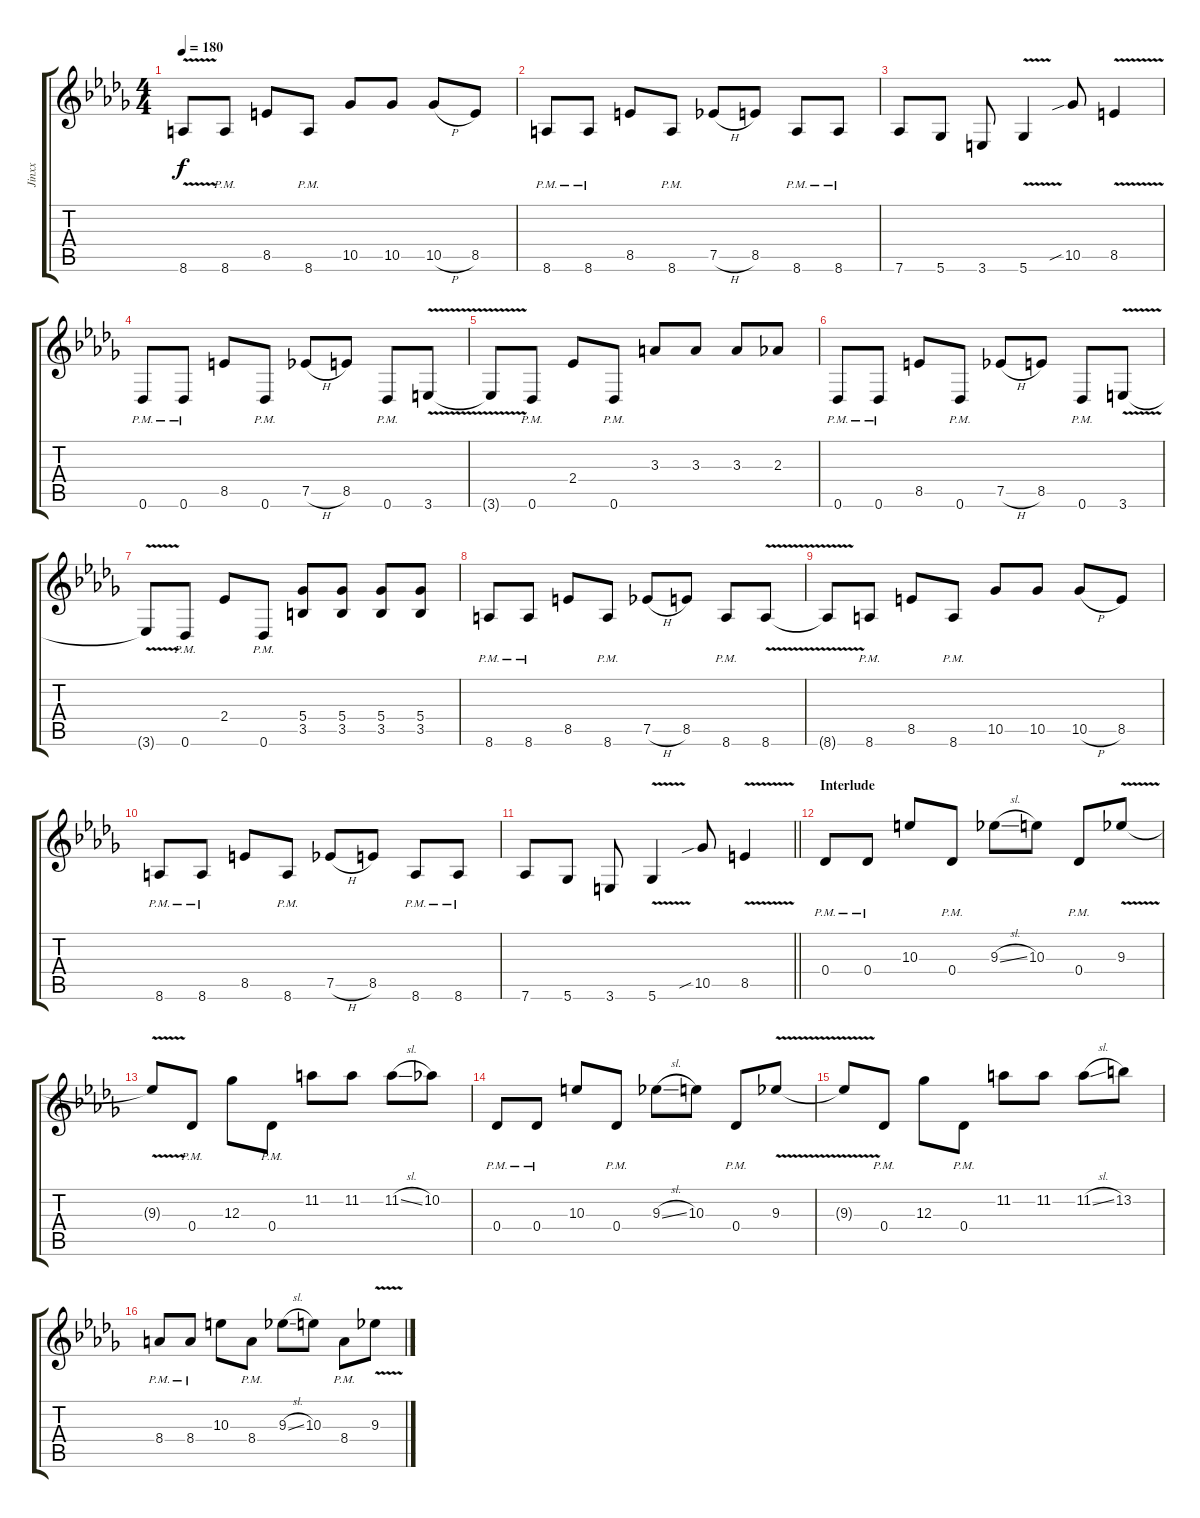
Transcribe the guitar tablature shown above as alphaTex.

\track ("Jinxx" "Jinxx") {instrument distortionguitar}
\staff {score tabs}
\tuning (Eb4 Bb3 Gb3 Db3 Ab2 Db2) {hide}
\ts (4 4)
\tempo 180
\clef g2
\ks db
8.6{v t}.8{dy f} 8.6{pm}.8 8.5.8 8.6{pm}.8 10.5.8 10.5.8 10.5{h}.8 8.5.8 |
8.6{pm}.8 8.6{pm}.8 8.5.8 8.6{pm}.8 7.5{h}.8 8.5.8 8.6{pm}.8 8.6{pm}.8 |
7.6.8 5.6.8 3.6.8 5.6{v}.4 10.5{sib}.8 8.5{v}.4 |
0.6{pm}.8 0.6{pm}.8 8.5.8 0.6{pm}.8 7.5{h}.8 8.5.8 0.6{pm}.8 3.6{v}.8 |
3.6{v t}.8 0.6{pm}.8 2.4.8 0.6{pm}.8 3.3.8 3.3.8 3.3.8 2.3.8 |
0.6{pm}.8 0.6{pm}.8 8.5.8 0.6{pm}.8 7.5{h}.8 8.5.8 0.6{pm}.8 3.6{v}.8 |
3.6{v t}.8 0.6{pm}.8 2.4.8 0.6{pm}.8 (5.4 3.5).8 (5.4 3.5).8 (5.4 3.5).8 (5.4 3.5).8 |
8.6{pm}.8 8.6{pm}.8 8.5.8 8.6{pm}.8 7.5{h}.8 8.5.8 8.6{pm}.8 8.6{v}.8 |
8.6{v t}.8 8.6{pm}.8 8.5.8 8.6{pm}.8 10.5.8 10.5.8 10.5{h}.8 8.5.8 |
8.6{pm}.8 8.6{pm}.8 8.5.8 8.6{pm}.8 7.5{h}.8 8.5.8 8.6{pm}.8 8.6{pm}.8 |
\barLineRight lightlight
7.6.8 5.6.8 3.6.8 5.6{v}.4 10.5{sib}.8 8.5{v}.4 |
\section ("" "Interlude")
0.4{pm}.8 0.4{pm}.8 10.3.8 0.4{pm}.8 9.3{sl}.8 10.3.8 0.4{pm}.8 9.3{v}.8 |
9.3{v t}.8 0.4{pm}.8 12.3.8 0.4{pm}.8 11.2.8 11.2.8 11.2{sl}.8 10.2.8 |
0.4{pm}.8 0.4{pm}.8 10.3.8 0.4{pm}.8 9.3{sl}.8 10.3.8 0.4{pm}.8 9.3{v}.8 |
9.3{v t}.8 0.4{pm}.8 12.3.8 0.4{pm}.8 11.2.8 11.2.8 11.2{sl}.8 13.2.8 |
8.4{pm}.8 8.4{pm}.8 10.3.8 8.4{pm}.8 9.3{sl}.8 10.3.8 8.4{pm}.8 9.3{v}.8
